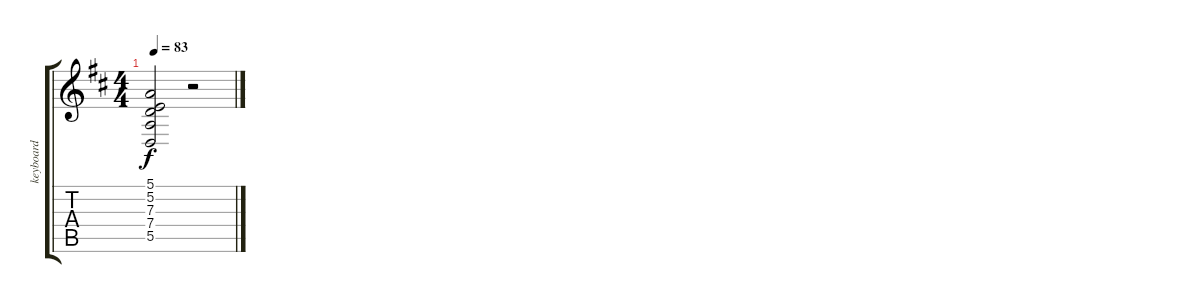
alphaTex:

\track ("keyboard" "keyboard") {instrument stringensemble1}
\staff {score tabs}
\tuning (E4 B3 G3 D3 A2 E2) {hide}
\ts (4 4)
\tempo 83
\clef g2
\ks d
(5.1 5.2 7.3 7.4 5.5).2{dy f instrument stringensemble1} r.2
